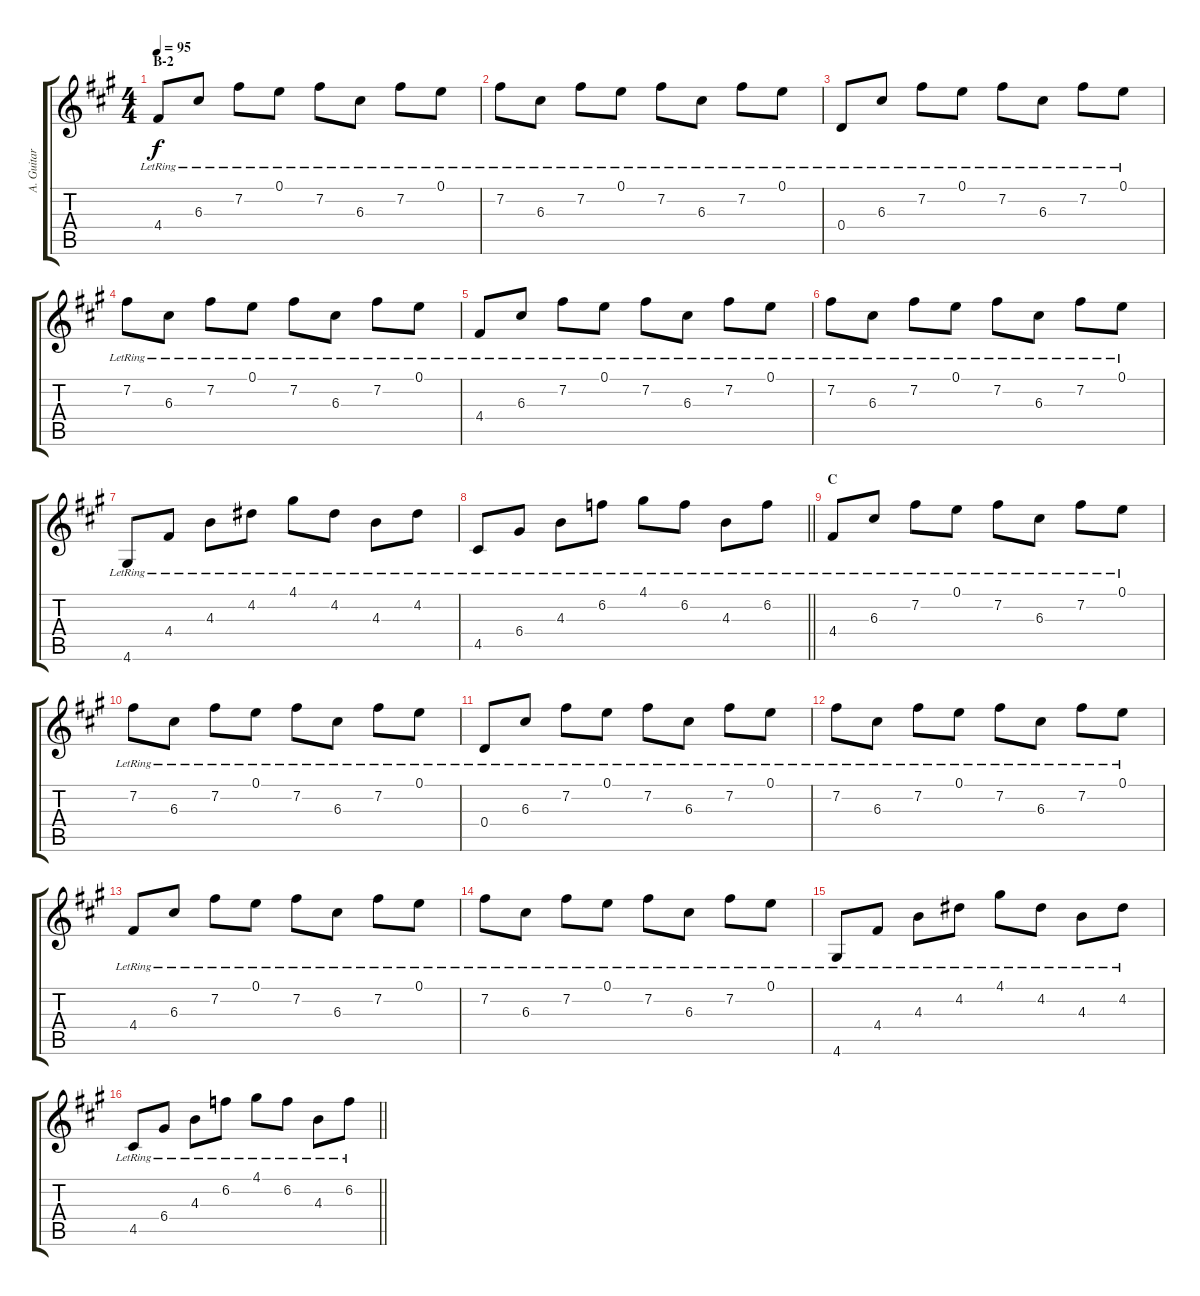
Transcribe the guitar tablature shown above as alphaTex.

\track ("A. Guitar IV" "A. Guitar ") {instrument acousticguitarsteel}
\staff {score tabs}
\tuning (E4 B3 G3 D3 A2 E2) {hide}
\ts (4 4)
\section ("" "B-2")
\tempo 95
\clef g2
\ks a
4.4{lr}.8{dy f} 6.3{lr}.8 7.2{lr}.8 0.1{lr}.8 7.2{lr}.8 6.3{lr}.8 7.2{lr}.8 0.1{lr}.8 |
7.2{lr}.8 6.3{lr}.8 7.2{lr}.8 0.1{lr}.8 7.2{lr}.8 6.3{lr}.8 7.2{lr}.8 0.1{lr}.8 |
0.4{lr}.8 6.3{lr}.8 7.2{lr}.8 0.1{lr}.8 7.2{lr}.8 6.3{lr}.8 7.2{lr}.8 0.1{lr}.8 |
7.2{lr}.8 6.3{lr}.8 7.2{lr}.8 0.1{lr}.8 7.2{lr}.8 6.3{lr}.8 7.2{lr}.8 0.1{lr}.8 |
4.4{lr}.8 6.3{lr}.8 7.2{lr}.8 0.1{lr}.8 7.2{lr}.8 6.3{lr}.8 7.2{lr}.8 0.1{lr}.8 |
7.2{lr}.8 6.3{lr}.8 7.2{lr}.8 0.1{lr}.8 7.2{lr}.8 6.3{lr}.8 7.2{lr}.8 0.1{lr}.8 |
4.6{lr}.8 4.4{lr}.8 4.3{lr}.8 4.2{lr}.8 4.1{lr}.8 4.2{lr}.8 4.3{lr}.8 4.2{lr}.8 |
\barLineRight lightlight
4.5{lr}.8 6.4{lr}.8 4.3{lr}.8 6.2{lr}.8 4.1{lr}.8 6.2{lr}.8 4.3{lr}.8 6.2{lr}.8 |
\section ("" "C")
4.4{lr}.8 6.3{lr}.8 7.2{lr}.8 0.1{lr}.8 7.2{lr}.8 6.3{lr}.8 7.2{lr}.8 0.1{lr}.8 |
7.2{lr}.8 6.3{lr}.8 7.2{lr}.8 0.1{lr}.8 7.2{lr}.8 6.3{lr}.8 7.2{lr}.8 0.1{lr}.8 |
0.4{lr}.8 6.3{lr}.8 7.2{lr}.8 0.1{lr}.8 7.2{lr}.8 6.3{lr}.8 7.2{lr}.8 0.1{lr}.8 |
7.2{lr}.8 6.3{lr}.8 7.2{lr}.8 0.1{lr}.8 7.2{lr}.8 6.3{lr}.8 7.2{lr}.8 0.1{lr}.8 |
4.4{lr}.8 6.3{lr}.8 7.2{lr}.8 0.1{lr}.8 7.2{lr}.8 6.3{lr}.8 7.2{lr}.8 0.1{lr}.8 |
7.2{lr}.8 6.3{lr}.8 7.2{lr}.8 0.1{lr}.8 7.2{lr}.8 6.3{lr}.8 7.2{lr}.8 0.1{lr}.8 |
4.6{lr}.8 4.4{lr}.8 4.3{lr}.8 4.2{lr}.8 4.1{lr}.8 4.2{lr}.8 4.3{lr}.8 4.2{lr}.8 |
\barLineRight lightlight
4.5{lr}.8 6.4{lr}.8 4.3{lr}.8 6.2{lr}.8 4.1{lr}.8 6.2{lr}.8 4.3{lr}.8 6.2{lr}.8
